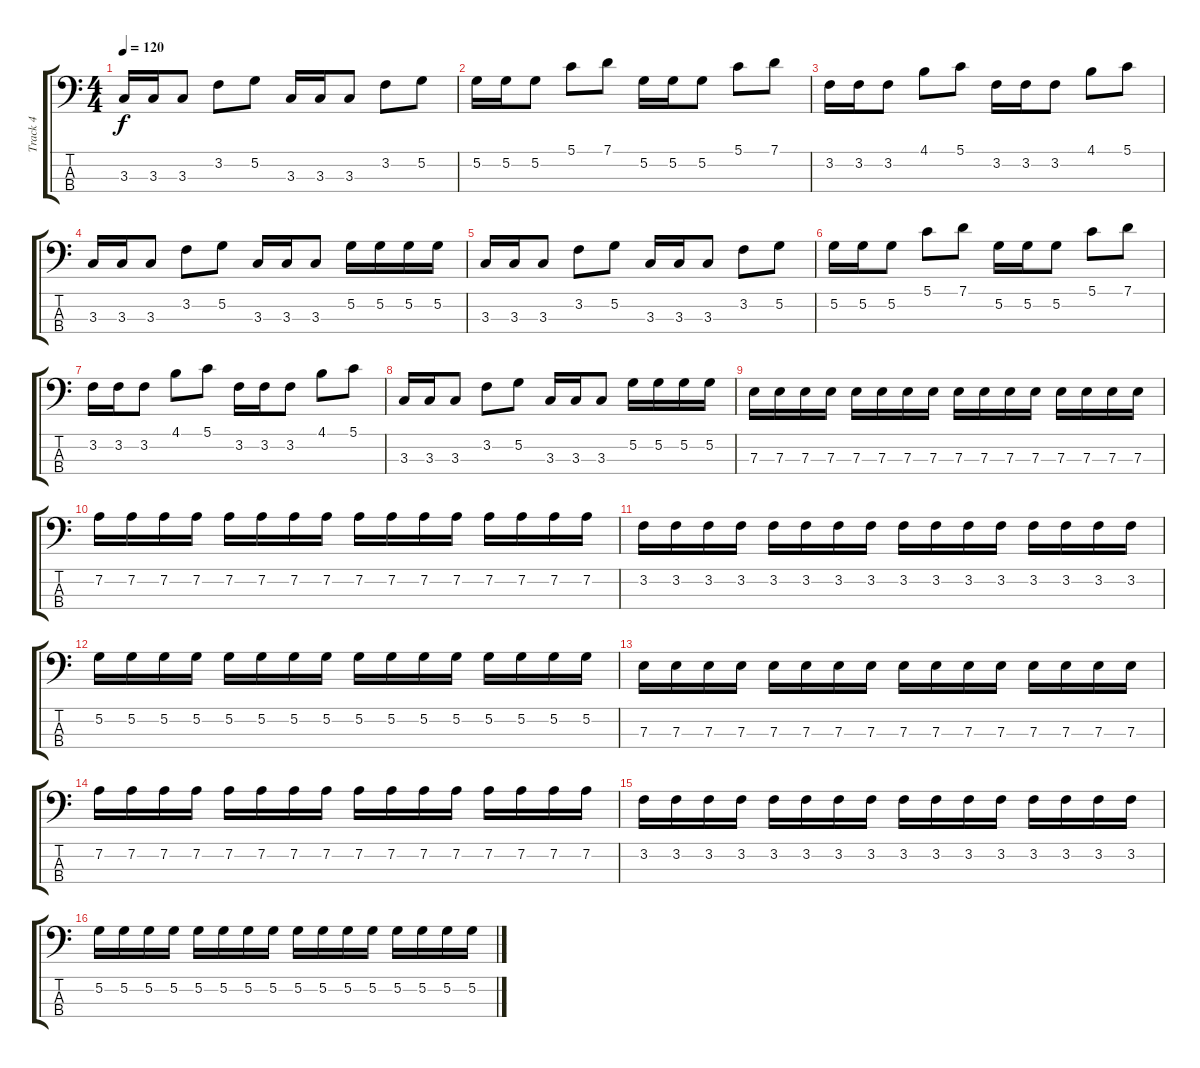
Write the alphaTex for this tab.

\track ("Track 4" "Track 4") {instrument electricbassfinger}
\staff {score tabs}
\tuning (G2 D2 A1 E1) {hide}
\ts (4 4)
\tempo 120
\clef f4
\ks c
3.3.16{dy f} 3.3.16 3.3.8 3.2.8 5.2.8 3.3.16 3.3.16 3.3.8 3.2.8 5.2.8 |
5.2.16 5.2.16 5.2.8 5.1.8 7.1.8 5.2.16 5.2.16 5.2.8 5.1.8 7.1.8 |
3.2.16 3.2.16 3.2.8 4.1.8 5.1.8 3.2.16 3.2.16 3.2.8 4.1.8 5.1.8 |
3.3.16 3.3.16 3.3.8 3.2.8 5.2.8 3.3.16 3.3.16 3.3.8 5.2.16 5.2.16 5.2.16 5.2.16 |
3.3.16 3.3.16 3.3.8 3.2.8 5.2.8 3.3.16 3.3.16 3.3.8 3.2.8 5.2.8 |
5.2.16 5.2.16 5.2.8 5.1.8 7.1.8 5.2.16 5.2.16 5.2.8 5.1.8 7.1.8 |
3.2.16 3.2.16 3.2.8 4.1.8 5.1.8 3.2.16 3.2.16 3.2.8 4.1.8 5.1.8 |
3.3.16 3.3.16 3.3.8 3.2.8 5.2.8 3.3.16 3.3.16 3.3.8 5.2.16 5.2.16 5.2.16 5.2.16 |
7.3.16 7.3.16 7.3.16 7.3.16 7.3.16 7.3.16 7.3.16 7.3.16 7.3.16 7.3.16 7.3.16 7.3.16 7.3.16 7.3.16 7.3.16 7.3.16 |
7.2.16 7.2.16 7.2.16 7.2.16 7.2.16 7.2.16 7.2.16 7.2.16 7.2.16 7.2.16 7.2.16 7.2.16 7.2.16 7.2.16 7.2.16 7.2.16 |
3.2.16 3.2.16 3.2.16 3.2.16 3.2.16 3.2.16 3.2.16 3.2.16 3.2.16 3.2.16 3.2.16 3.2.16 3.2.16 3.2.16 3.2.16 3.2.16 |
5.2.16 5.2.16 5.2.16 5.2.16 5.2.16 5.2.16 5.2.16 5.2.16 5.2.16 5.2.16 5.2.16 5.2.16 5.2.16 5.2.16 5.2.16 5.2.16 |
7.3.16 7.3.16 7.3.16 7.3.16 7.3.16 7.3.16 7.3.16 7.3.16 7.3.16 7.3.16 7.3.16 7.3.16 7.3.16 7.3.16 7.3.16 7.3.16 |
7.2.16 7.2.16 7.2.16 7.2.16 7.2.16 7.2.16 7.2.16 7.2.16 7.2.16 7.2.16 7.2.16 7.2.16 7.2.16 7.2.16 7.2.16 7.2.16 |
3.2.16 3.2.16 3.2.16 3.2.16 3.2.16 3.2.16 3.2.16 3.2.16 3.2.16 3.2.16 3.2.16 3.2.16 3.2.16 3.2.16 3.2.16 3.2.16 |
5.2.16 5.2.16 5.2.16 5.2.16 5.2.16 5.2.16 5.2.16 5.2.16 5.2.16 5.2.16 5.2.16 5.2.16 5.2.16 5.2.16 5.2.16 5.2.16
